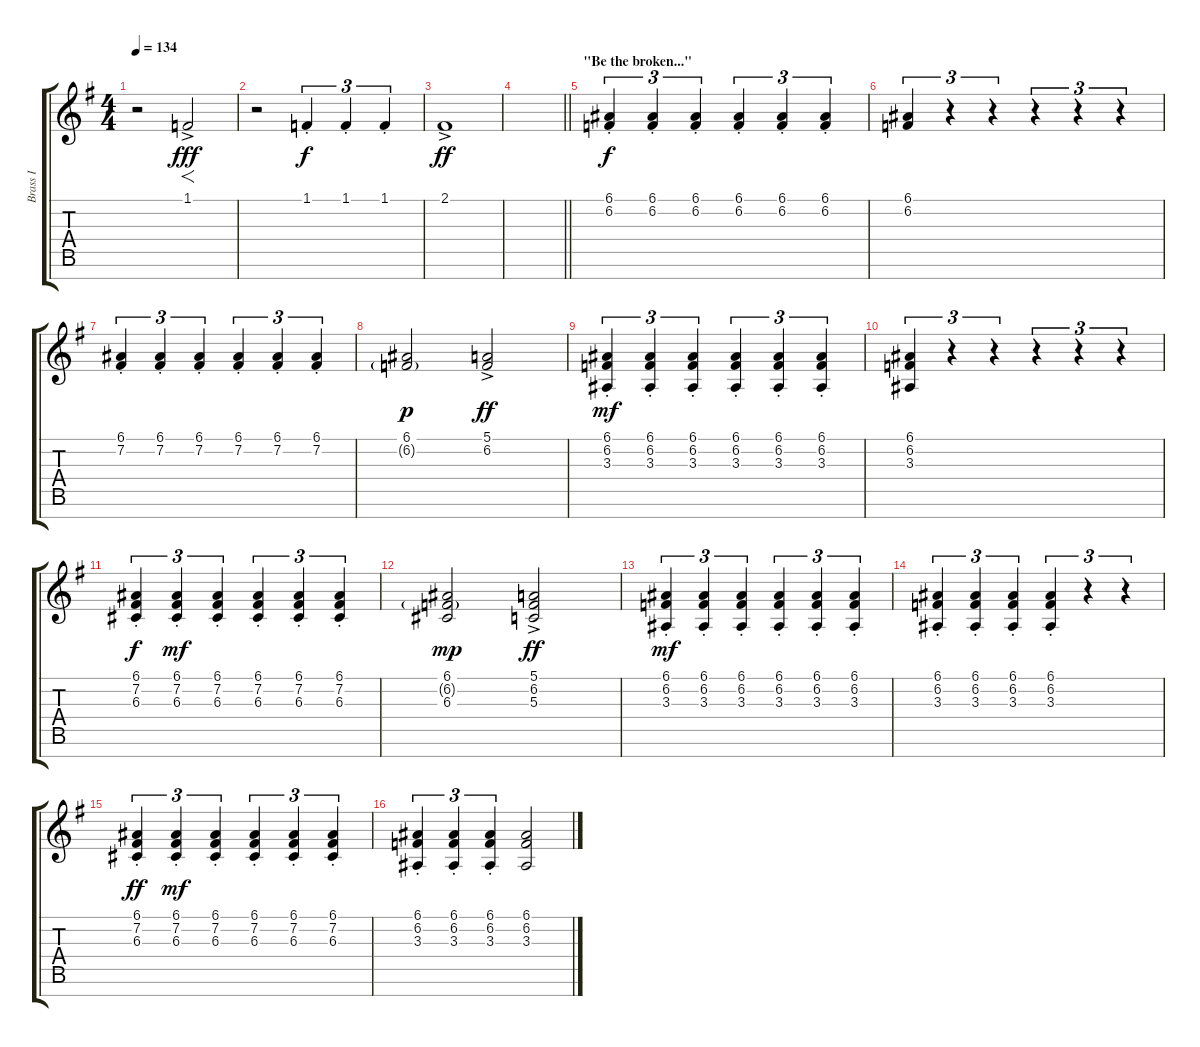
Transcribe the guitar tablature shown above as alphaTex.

\track ("Brass I " "Brass I ") {instrument frenchhorn}
\staff {score tabs}
\tuning (E4 B3 G3 D3 A2 E2 B1) {hide}
\ts (4 4)
\tempo 134
\clef g2
\ks g
r.2{dy fff} 1.1{ac}.2{f} |
r.2 1.1{st}.4{tu (3 2) dy f} 1.1{st}.4{tu (3 2)} 1.1{st}.4{tu (3 2)} |
2.1{ac}.1{dy ff volume 5} |
\barLineRight lightlight
|
\section ("" "\"Be the broken...\"")
(6.1{st} 6.2{st}).4{tu (3 2) dy f volume 14} (6.1{st} 6.2{st}).4{tu (3 2)} (6.1{st} 6.2{st}).4{tu (3 2)} (6.1{st} 6.2{st}).4{tu (3 2)} (6.1{st} 6.2{st}).4{tu (3 2)} (6.1{st} 6.2{st}).4{tu (3 2)} |
(6.1 6.2).4{tu (3 2)} r.4{tu (3 2)} r.4{tu (3 2)} r.4{tu (3 2)} r.4{tu (3 2)} r.4{tu (3 2)} |
(6.1{st} 7.2{st}).4{tu (3 2)} (6.1{st} 7.2{st}).4{tu (3 2)} (6.1{st} 7.2{st}).4{tu (3 2)} (6.1{st} 7.2{st}).4{tu (3 2)} (6.1{st} 7.2{st}).4{tu (3 2)} (6.1{st} 7.2{st}).4{tu (3 2)} |
(6.1 6.2{g}).2{dy p} (5.1 6.2{ac}).2{dy ff} |
(6.1{st} 6.2{st} 3.3{st}).4{tu (3 2) dy mf} (6.1{st} 6.2{st} 3.3{st}).4{tu (3 2)} (6.1{st} 6.2{st} 3.3{st}).4{tu (3 2)} (6.1{st} 6.2{st} 3.3{st}).4{tu (3 2)} (6.1{st} 6.2{st} 3.3{st}).4{tu (3 2)} (6.1{st} 6.2{st} 3.3{st}).4{tu (3 2)} |
(6.1 6.2 3.3).4{tu (3 2)} r.4{tu (3 2)} r.4{tu (3 2)} r.4{tu (3 2)} r.4{tu (3 2)} r.4{tu (3 2)} |
(6.1{st} 7.2{st} 6.3{st}).4{tu (3 2) dy f} (6.1{st} 7.2{st} 6.3{st}).4{tu (3 2) dy mf} (6.1{st} 7.2{st} 6.3{st}).4{tu (3 2)} (6.1{st} 7.2{st} 6.3{st}).4{tu (3 2)} (6.1{st} 7.2{st} 6.3{st}).4{tu (3 2)} (6.1{st} 7.2{st} 6.3{st}).4{tu (3 2)} |
(6.1 6.2{g} 6.3).2{dy mp} (5.1 6.2{ac} 5.3).2{dy ff} |
(6.1{st} 6.2{st} 3.3{st}).4{tu (3 2) dy mf} (6.1{st} 6.2{st} 3.3{st}).4{tu (3 2)} (6.1{st} 6.2{st} 3.3{st}).4{tu (3 2)} (6.1{st} 6.2{st} 3.3{st}).4{tu (3 2)} (6.1{st} 6.2{st} 3.3{st}).4{tu (3 2)} (6.1{st} 6.2{st} 3.3{st}).4{tu (3 2)} |
(6.1{st} 6.2{st} 3.3{st}).4{tu (3 2)} (6.1{st} 6.2{st} 3.3{st}).4{tu (3 2)} (6.1{st} 6.2{st} 3.3{st}).4{tu (3 2)} (6.1{st} 6.2{st} 3.3{st}).4{tu (3 2)} r.4{tu (3 2)} r.4{tu (3 2)} |
(6.1{st} 7.2{st} 6.3{st}).4{tu (3 2) dy ff} (6.1{st} 7.2{st} 6.3{st}).4{tu (3 2) dy mf} (6.1{st} 7.2{st} 6.3{st}).4{tu (3 2)} (6.1{st} 7.2{st} 6.3{st}).4{tu (3 2)} (6.1{st} 7.2{st} 6.3{st}).4{tu (3 2)} (6.1{st} 7.2{st} 6.3{st}).4{tu (3 2)} |
(6.1{st} 6.2{st} 3.3{st}).4{tu (3 2)} (6.1{st} 6.2{st} 3.3{st}).4{tu (3 2)} (6.1{st} 6.2{st} 3.3{st}).4{tu (3 2)} (6.1 6.2 3.3).2
